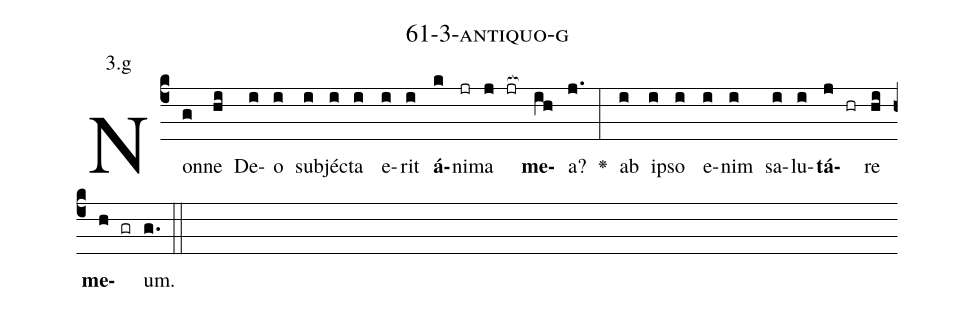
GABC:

name: 61-3-antiquo-g;
annotation: 3.g;
%%
(c4)Non(g)ne(hi) De(i)o(i) sub(i)jéc(i)ta(i) e(i)rit(i) <b>á</b>(k)ni(jr)ma(j jr[ocb:1{]) <b>me</b>(ih[ocb:0}])a?(j.) <v>\greheightstar</v>(:) ab(i) ip(i)so(i) e(i)nim(i) sa(i)lu(i)<b>tá</b>(j hr)re(hi) <b>me</b>(h gr)um.(g.) (::)


%E(i) u(i) o(j) u(hi) a(h) e.(g.) (::)
